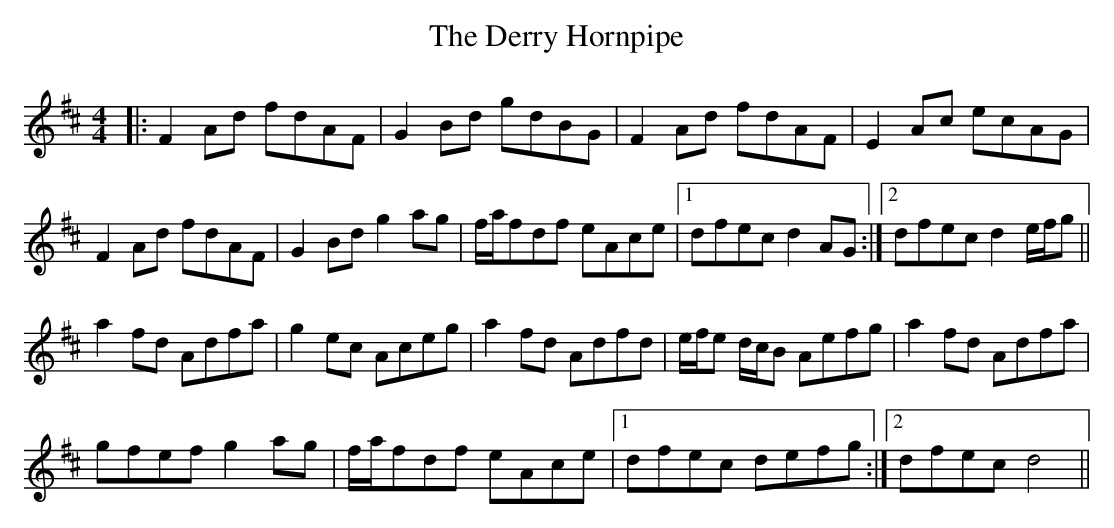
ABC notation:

X:1
T: Derry Hornpipe, The
M: 4/4
K: Dmaj
|:F2 Ad fdAF | G2 Bd gdBG | F2Ad fdAF | E2 Ac ecAG |
F2 Ad fdAF | G2 Bd g2ag | f/2a/2fdf eAce |1 dfec d2 AG:|2dfec d2e/2f/2g||
a2 fd Adfa | g2 ec Aceg | a2 fd Adfd | e/2f/2e d/2c/2B Aefg | a2 fd Adfa |
gfef g2 ag | f/2a/2fdf eAce |1 dfec defg :|2 dfec d4 ||
